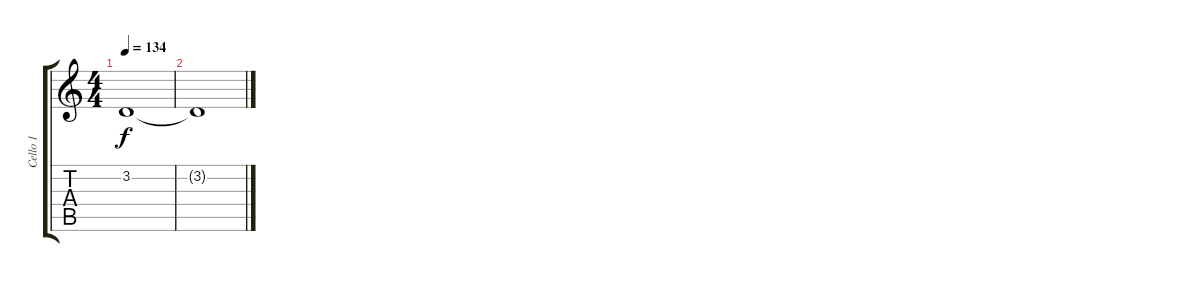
\track ("Cello 1" "Cello 1") {instrument pizzicatostrings}
\staff {score tabs}
\tuning (E4 B3 G3 D3 A2 D2) {hide}
\ts (4 4)
\tempo 134
\clef g2
\ks c
3.2.1{dy f} |
3.2{t}.1
